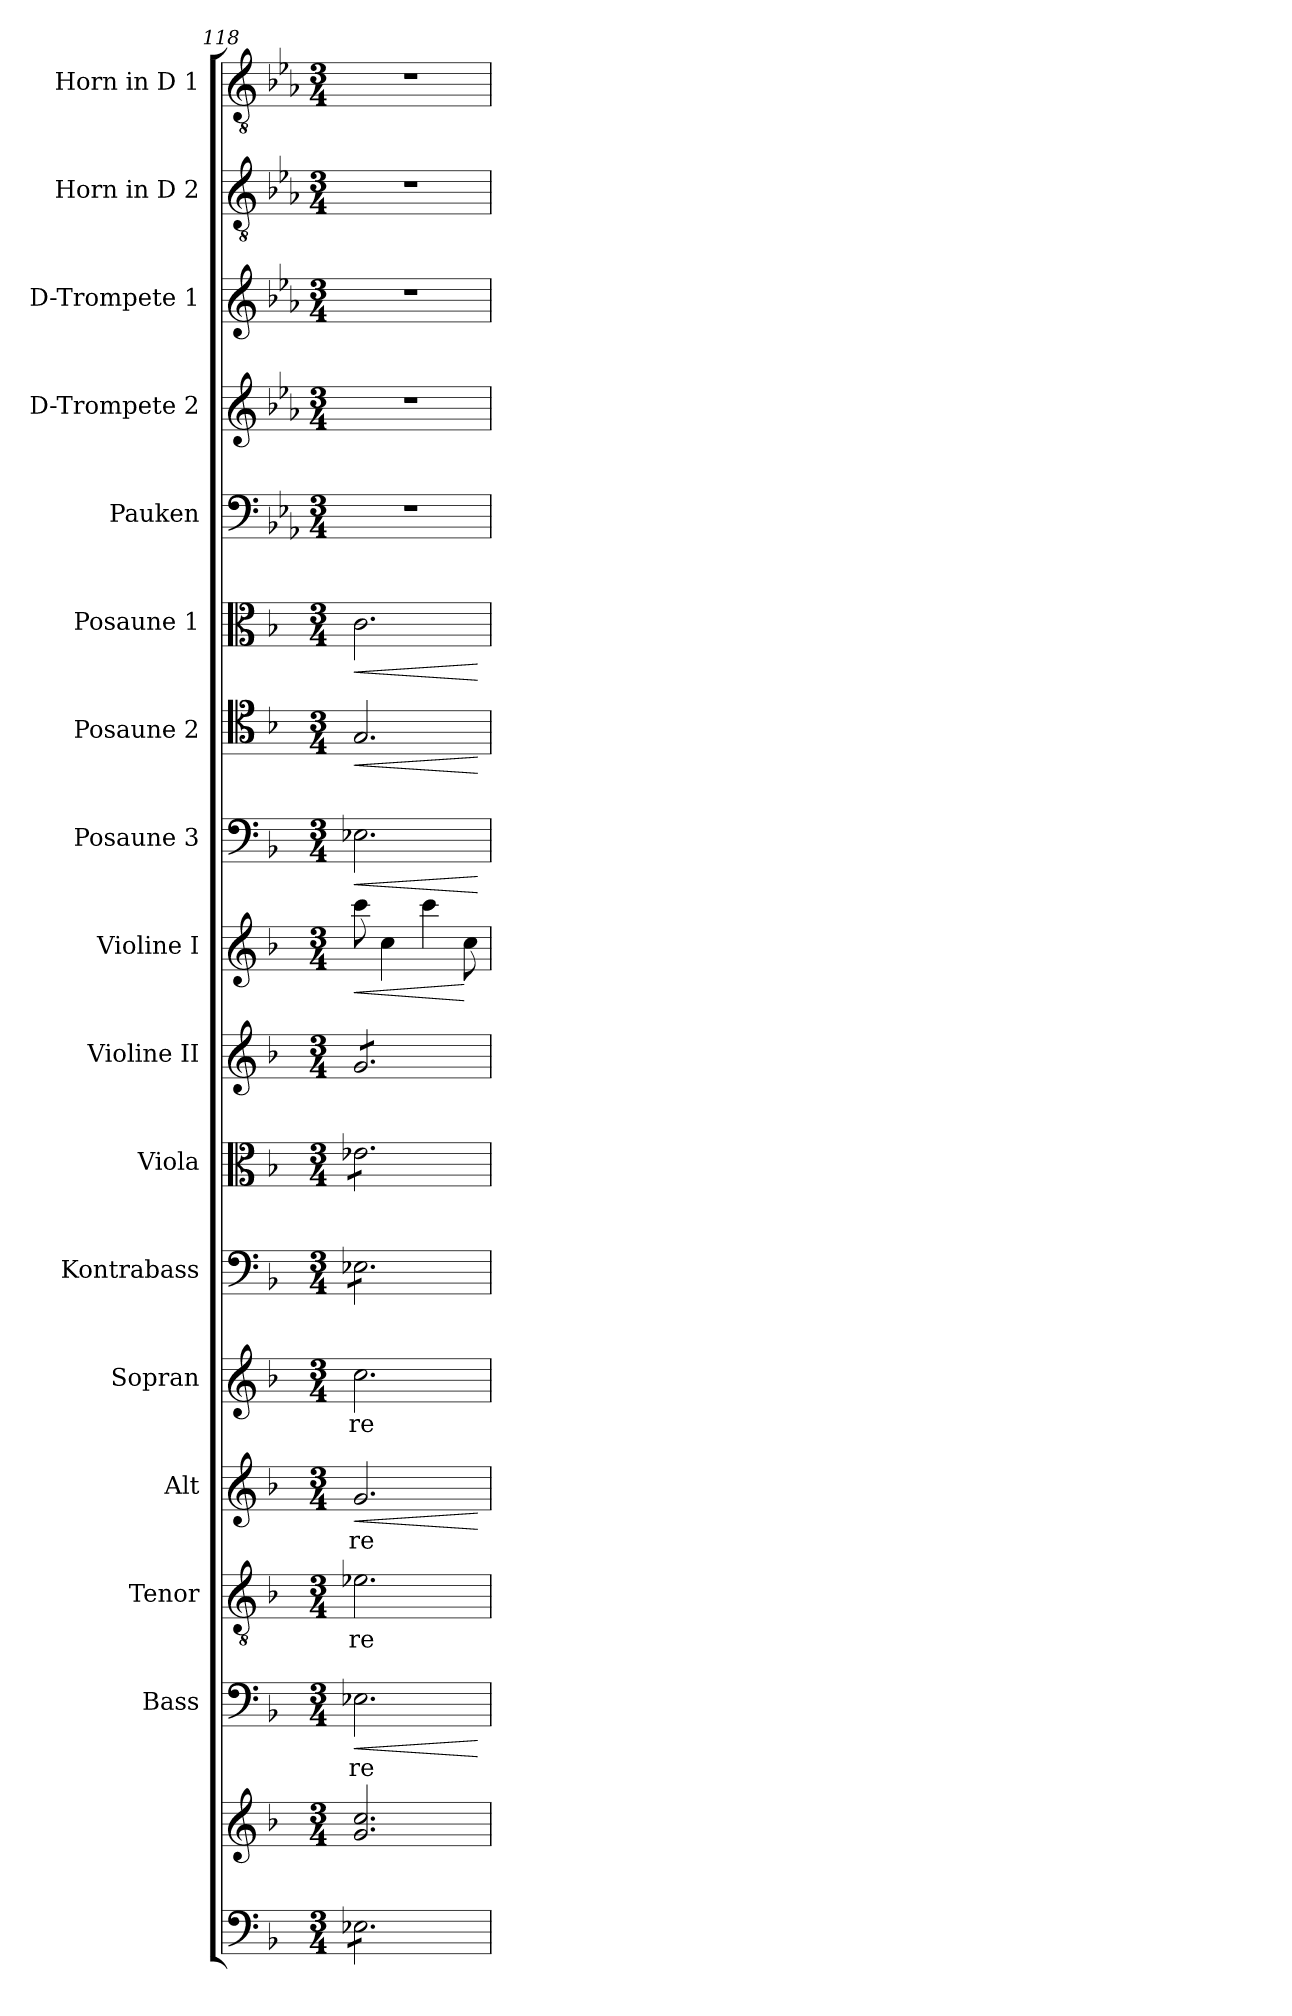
**kern	**kern	**kern	**text	**dynam	**kern	**text	**kern	**text	**dynam	**kern	**text	**kern	**kern	**kern	**kern	**dynam	**kern	**dynam	**kern	**dynam	**kern	**dynam	**kern	**kern	**kern	**kern	**kern
*part17	*part17	*part16	*part16	*part16	*part15	*part15	*part14	*part14	*part14	*part13	*part13	*part12	*part11	*part10	*part9	*part9	*part8	*part8	*part7	*part7	*part6	*part6	*part5	*part4	*part3	*part2	*part1
*staff18	*staff17	*staff16	*staff16	*staff16	*staff15	*staff15	*staff14	*staff14	*staff14	*staff13	*staff13	*staff12	*staff11	*staff10	*staff9	*staff9	*staff8	*staff8	*staff7	*staff7	*staff6	*staff6	*staff5	*staff4	*staff3	*staff2	*staff1
*	*	*I"Bass	*	*	*I"Tenor	*	*I"Alt	*	*	*I"Sopran	*	*I"Kontrabass	*I"Viola	*I"Violine II	*I"Violine I	*	*I"Posaune 3	*	*I"Posaune 2	*	*I"Posaune 1	*	*I"Pauken	*I"D-Trompete 2	*I"D-Trompete 1	*I"Horn in D 2	*I"Horn in D 1
*	*	*I'B.	*	*	*I'T.	*	*I'A.	*	*	*I'S.	*	*I'Kb.	*I'Vla.	*I'Vl. II	*I'Vl. I	*	*I'Pos. 3	*	*I'Pos. 2	*	*I'Pos. 1	*	*I'Pk.	*I'D Trp. 2	*I'D Trp. 1	*I'Hrn. 2	*I'Hrn. 1
*clefF4	*clefG2	*clefF4	*	*	*clefGv2	*	*clefG2	*	*	*clefG2	*	*clefF4	*clefC3	*clefG2	*clefG2	*	*clefF4	*	*clefC4	*	*clefC3	*	*clefF4	*clefG2	*clefG2	*clefGv2	*clefGv2
*	*	*	*	*	*	*	*	*	*	*	*	*ITrd7c12	*	*	*	*	*	*	*	*	*	*	*ITrd-1c-2	*ITrd-1c-2	*ITrd-1c-2	*ITrd-1c-2	*ITrd-1c-2
*k[b-]	*k[b-]	*k[b-]	*	*	*k[b-]	*	*k[b-]	*	*	*k[b-]	*	*k[b-]	*k[b-]	*k[b-]	*k[b-]	*	*k[b-]	*	*k[b-]	*	*k[b-]	*	*k[b-]	*k[b-]	*k[b-]	*k[b-]	*k[b-]
*F:	*F:	*F:	*	*	*F:	*	*F:	*	*	*F:	*	*F:	*F:	*F:	*F:	*	*F:	*	*F:	*	*F:	*	*F:	*F:	*F:	*F:	*F:
*M3/4	*M3/4	*M3/4	*	*	*M3/4	*	*M3/4	*	*	*M3/4	*	*M3/4	*M3/4	*M3/4	*M3/4	*	*M3/4	*	*M3/4	*	*M3/4	*	*M3/4	*M3/4	*M3/4	*M3/4	*M3/4
=118	=118	=118	=118	=118	=118	=118	=118	=118	=118	=118	=118	=118	=118	=118	=118	=118	=118	=118	=118	=118	=118	=118	=118	=118	=118	=118	=118
!	!	!	!LO:LY:b	!LO:HP:b	!	!LO:LY:b	!	!LO:LY:b	!LO:HP:b	!	!LO:LY:b	!	!	!	!	!LO:HP:b	!	!LO:HP:b	!	!LO:HP:b	!	!LO:HP:b	!	!	!	!	!
*tremolo	*	*	*	*	*	*	*	*	*	*	*	*	*	*	*	*	*	*	*	*	*	*	*	*	*	*	*
*	*	*	*	*	*	*	*	*	*	*	*	*tremolo	*	*	*	*	*	*	*	*	*	*	*	*	*	*	*
*	*	*	*	*	*	*	*	*	*	*	*	*	*tremolo	*	*	*	*	*	*	*	*	*	*	*	*	*	*
*	*	*	*	*	*	*	*	*	*	*	*	*	*	*tremolo	*	*	*	*	*	*	*	*	*	*	*	*	*
8E-X\L	2.g/ 2.cc/	2.E-X\	re-	<	2.e-X\	re-	2.g/	re-	<	2.cc\	re-	8EE-X\L	8e-X\L	8g/L	8ccc\	<	2.E-X\	<	2.G/	<	2.c\	<	2.r	2.r	2.r	2.r	2.r
8E-X\	.	.	.	.	.	.	.	.	.	.	.	8EE-X\	8e-X\	8g/	4cc\	.	.	.	.	.	.	.	.	.	.	.	.
8E-X\	.	.	.	.	.	.	.	.	.	.	.	8EE-X\	8e-X\	8g/	.	.	.	.	.	.	.	.	.	.	.	.	.
8E-X\	.	.	.	.	.	.	.	.	.	.	.	8EE-X\	8e-X\	8g/	4ccc\	.	.	.	.	.	.	.	.	.	.	.	.
8E-X\	.	.	.	.	.	.	.	.	.	.	.	8EE-X\	8e-X\	8g/	.	.	.	.	.	.	.	.	.	.	.	.	.
8E-X\J	.	.	.	.	.	.	.	.	.	.	.	8EE-X\J	8e-X\J	8g/J	8cc\	[	.	.	.	.	.	.	.	.	.	.	.
*	*	*	*	*	*	*	*	*	*	*	*	*	*	*Xtremolo	*	*	*	*	*	*	*	*	*	*	*	*	*
*	*	*	*	*	*	*	*	*	*	*	*	*	*Xtremolo	*	*	*	*	*	*	*	*	*	*	*	*	*	*
*	*	*	*	*	*	*	*	*	*	*	*	*Xtremolo	*	*	*	*	*	*	*	*	*	*	*	*	*	*	*
*Xtremolo	*	*	*	*	*	*	*	*	*	*	*	*	*	*	*	*	*	*	*	*	*	*	*	*	*	*	*
.	.	.	.	[	.	.	.	.	[	.	.	.	.	.	.	.	.	[	.	[	.	[	.	.	.	.	.
=	=	=	=	=	=	=	=	=	=	=	=	=	=	=	=	=	=	=	=	=	=	=	=	=	=	=	=
*-	*-	*-	*-	*-	*-	*-	*-	*-	*-	*-	*-	*-	*-	*-	*-	*-	*-	*-	*-	*-	*-	*-	*-	*-	*-	*-	*-
